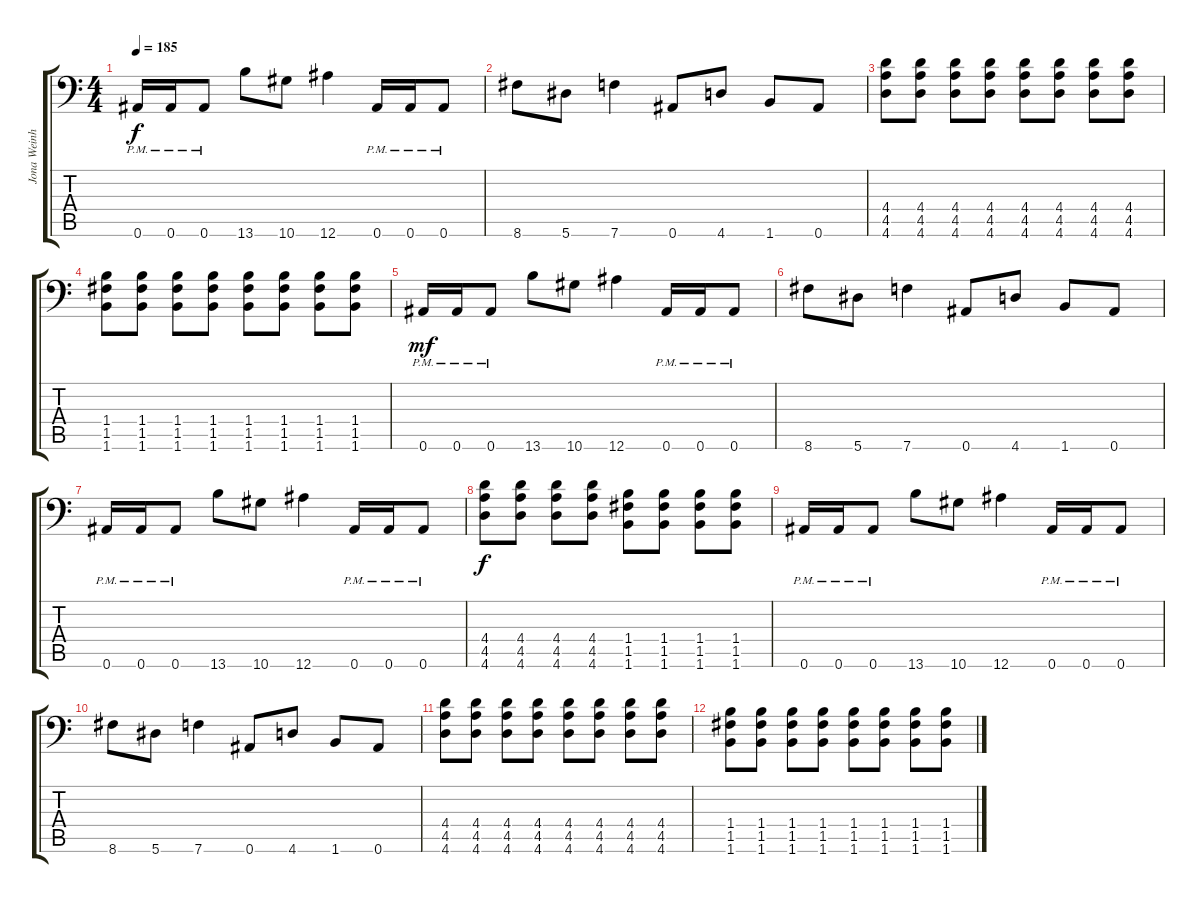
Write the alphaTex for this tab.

\track ("Jona Weinhofen" "Jona Weinh") {instrument distortionguitar}
\staff {score tabs}
\tuning (C4 G3 Eb3 Bb2 F2 Bb1) {hide}
\ts (4 4)
\tempo 185
\clef f4
\ks c
0.6{pm}.16{dy f} 0.6{pm}.16 0.6{pm}.8 13.6.8 10.6.8 12.6.4 0.6{pm}.16 0.6{pm}.16 0.6{pm}.8 |
8.6.8 5.6.8 7.6.4 0.6.8 4.6.8 1.6.8 0.6.8 |
(4.4 4.5 4.6).8 (4.4 4.5 4.6).8 (4.4 4.5 4.6).8 (4.4 4.5 4.6).8 (4.4 4.5 4.6).8 (4.4 4.5 4.6).8 (4.4 4.5 4.6).8 (4.4 4.5 4.6).8 |
(1.4 1.5 1.6).8 (1.4 1.5 1.6).8 (1.4 1.5 1.6).8 (1.4 1.5 1.6).8 (1.4 1.5 1.6).8 (1.4 1.5 1.6).8 (1.4 1.5 1.6).8 (1.4 1.5 1.6).8 |
0.6{pm}.16{dy mf} 0.6{pm}.16 0.6{pm}.8 13.6.8 10.6.8 12.6.4 0.6{pm}.16 0.6{pm}.16 0.6{pm}.8 |
8.6.8 5.6.8 7.6.4 0.6.8 4.6.8 1.6.8 0.6.8 |
0.6{pm}.16 0.6{pm}.16 0.6{pm}.8 13.6.8 10.6.8 12.6.4 0.6{pm}.16 0.6{pm}.16 0.6{pm}.8 |
(4.4 4.5 4.6).8{dy f} (4.4 4.5 4.6).8 (4.4 4.5 4.6).8 (4.4 4.5 4.6).8 (1.4 1.5 1.6).8 (1.4 1.5 1.6).8 (1.4 1.5 1.6).8 (1.4 1.5 1.6).8 |
0.6{pm}.16 0.6{pm}.16 0.6{pm}.8 13.6.8 10.6.8 12.6.4 0.6{pm}.16 0.6{pm}.16 0.6{pm}.8 |
8.6.8 5.6.8 7.6.4 0.6.8 4.6.8 1.6.8 0.6.8 |
(4.4 4.5 4.6).8 (4.4 4.5 4.6).8 (4.4 4.5 4.6).8 (4.4 4.5 4.6).8 (4.4 4.5 4.6).8 (4.4 4.5 4.6).8 (4.4 4.5 4.6).8 (4.4 4.5 4.6).8 |
(1.4 1.5 1.6).8 (1.4 1.5 1.6).8 (1.4 1.5 1.6).8 (1.4 1.5 1.6).8 (1.4 1.5 1.6).8 (1.4 1.5 1.6).8 (1.4 1.5 1.6).8 (1.4 1.5 1.6).8
